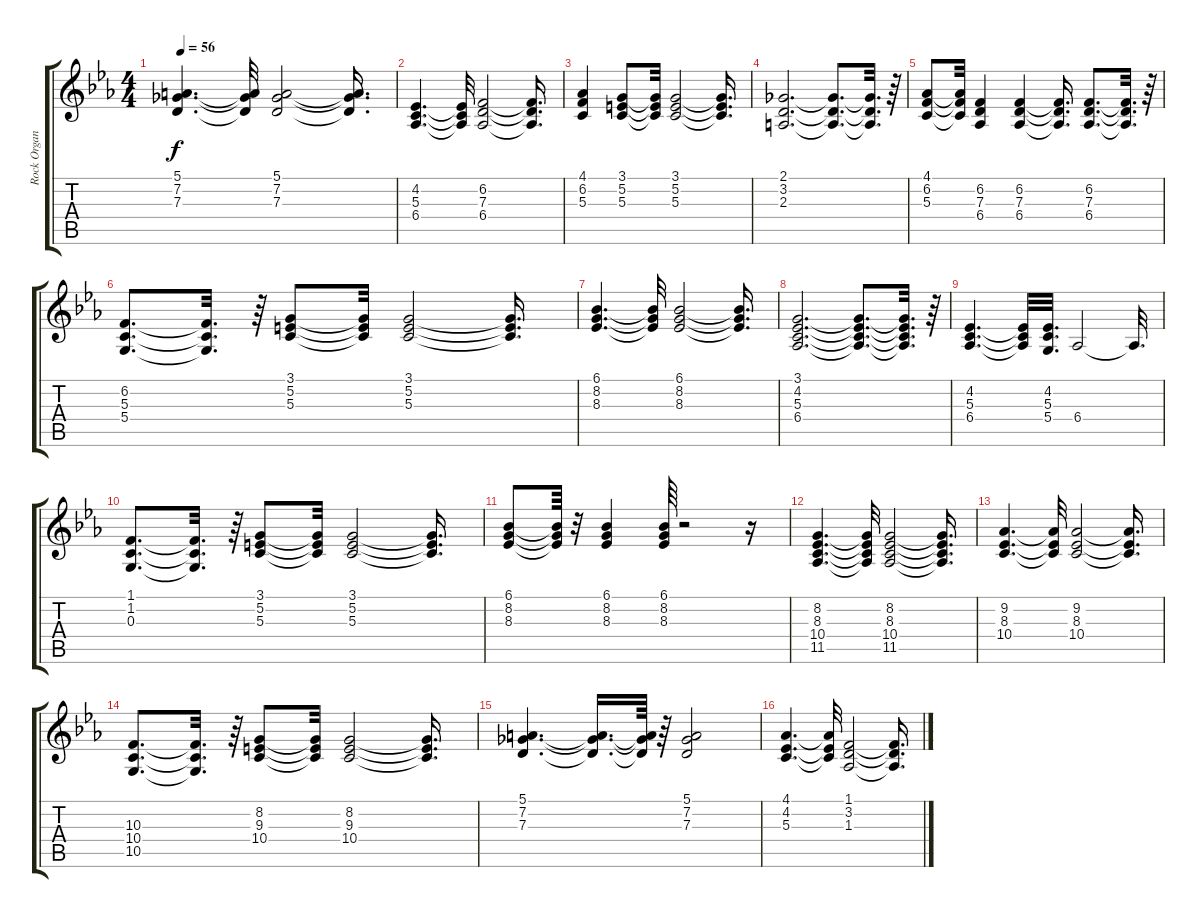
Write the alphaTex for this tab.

\track ("Rock Organ" "Rock Organ") {instrument synthstrings1}
\staff {score tabs}
\tuning (E4 B3 G3 D3 A2 E2) {hide}
\ts (4 4)
\tempo 56
\clef g2
\ks cminor
(5.1 7.2 7.3).4{d dy f} (5.1{t} 7.2{t} 7.3{t}).32 (5.1 7.2 7.3).2 (5.1{t} 7.2{t} 7.3{t}).16{d} |
(4.2 5.3 6.4).4{d} (4.2{t} 5.3{t} 6.4{t}).32 (6.2 7.3 6.4).2 (6.2{t} 7.3{t} 6.4{t}).16{d} |
(4.1 6.2 5.3).4 (3.1 5.2 5.3).8 (3.1{t} 5.2{t} 5.3{t}).32 (3.1 5.2 5.3).2 (3.1{t} 5.2{t} 5.3{t}).16{d} |
(2.1 3.2 2.3).2{d} (2.1{t} 3.2{t} 2.3{t}).8{d} (2.1{t} 3.2{t} 2.3{t}).32{d} r.64 |
(4.1 6.2 5.3).8 (4.1{t} 6.2{t} 5.3{t}).32 (6.2 7.3 6.4).4 (6.2 7.3 6.4).4 (6.2{t} 7.3{t} 6.4{t}).16{d} (6.2 7.3 6.4).8{d} (6.2{t} 7.3{t} 6.4{t}).32{d} r.64 |
(6.2 5.3 5.4).8{d} (6.2{t} 5.3{t} 5.4{t}).32{d} r.64 (3.1 5.2 5.3).8 (3.1{t} 5.2{t} 5.3{t}).32 (3.1 5.2 5.3).2 (3.1{t} 5.2{t} 5.3{t}).16{d} |
(6.1 8.2 8.3).4{d} (6.1{t} 8.2{t} 8.3{t}).32 (6.1 8.2 8.3).2 (6.1{t} 8.2{t} 8.3{t}).16{d} |
(3.1 4.2 5.3 6.4).2{d} (3.1{t} 4.2{t} 5.3{t} 6.4{t}).8{d} (3.1{t} 4.2{t} 5.3{t} 6.4{t}).32{d} r.64 |
(4.2 5.3 6.4).4{d} (4.2{t} 5.3{t} 6.4{t}).32 (4.2 5.3 5.4).32{d} 6.4.2 6.4{t}.32{d} |
(1.1 1.2 0.3).8{d} (1.1{t} 1.2{t} 0.3{t}).32{d} r.64 (3.1 5.2 5.3).8 (3.1{t} 5.2{t} 5.3{t}).32 (3.1 5.2 5.3).2 (3.1{t} 5.2{t} 5.3{t}).16{d} |
(6.1 8.2 8.3).8 (6.1{t} 8.2{t} 8.3{t}).64 r.32 (6.1 8.2 8.3).4 (6.1 8.2 8.3).64 r.2 r.16 |
(8.2 8.3 10.4 11.5).4{d} (8.2{t} 8.3{t} 10.4{t} 11.5{t}).32 (8.2 8.3 10.4 11.5).2 (8.2{t} 8.3{t} 10.4{t} 11.5{t}).16{d} |
(9.2 8.3 10.4).4{d} (9.2{t} 8.3{t} 10.4{t}).32 (9.2 8.3 10.4).2 (9.2{t} 8.3{t} 10.4{t}).16{d} |
(10.3 10.4 10.5).8{d} (10.3{t} 10.4{t} 10.5{t}).32{d} r.64 (8.2 9.3 10.4).8 (8.2{t} 9.3{t} 10.4{t}).32 (8.2 9.3 10.4).2 (8.2{t} 9.3{t} 10.4{t}).16{d} |
(5.1 7.2 7.3).4{d} (5.1{t} 7.2{t} 7.3{t}).16{d} (5.1{t} 7.2{t} 7.3{t}).64 r.64 (5.1 7.2 7.3).2 |
(4.1 4.2 5.3).4{d} (4.1{t} 4.2{t} 5.3{t}).32 (1.1 3.2 1.3).2 (1.1{t} 3.2{t} 1.3{t}).16{d}
